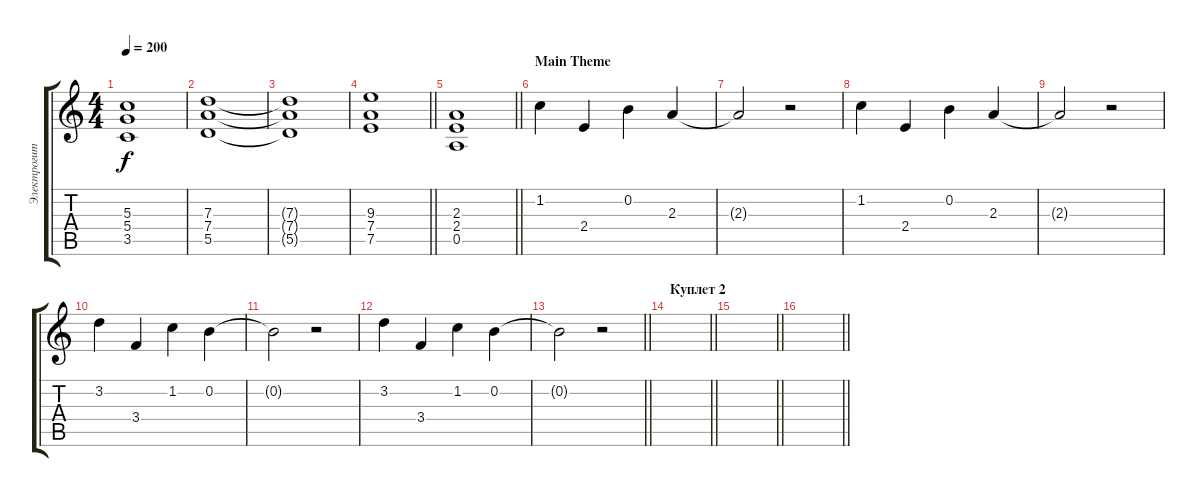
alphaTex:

\track ("Электрогитара" "Электрогит") {instrument electricguitarclean}
\staff {score tabs}
\tuning (E4 B3 G3 D3 A2 E2) {hide}
\ts (4 4)
\tempo 200
\clef g2
\ks c
(5.3 5.4 3.5).1{dy f} |
(7.3 7.4 5.5).1 |
(7.3{t} 7.4{t} 5.5{t}).1 |
\barLineRight lightlight
(9.3 7.4 7.5).1 |
\barLineRight lightlight
(2.3 2.4 0.5).1 |
\section ("" "Main Theme")
1.2.4{volume 16 balance 12 instrument electricguitarclean} 2.4.4 0.2.4 2.3.4 |
2.3{t}.2 r.2 |
1.2.4 2.4.4 0.2.4 2.3.4 |
2.3{t}.2 r.2 |
3.2.4 3.4.4 1.2.4 0.2.4 |
0.2{t}.2 r.2 |
3.2.4 3.4.4 1.2.4 0.2.4 |
\barLineRight lightlight
0.2{t}.2 r.2 |
\section ("" "Куплет 2")
\barLineRight lightlight
|
\barLineRight lightlight
|
\barLineRight lightlight
